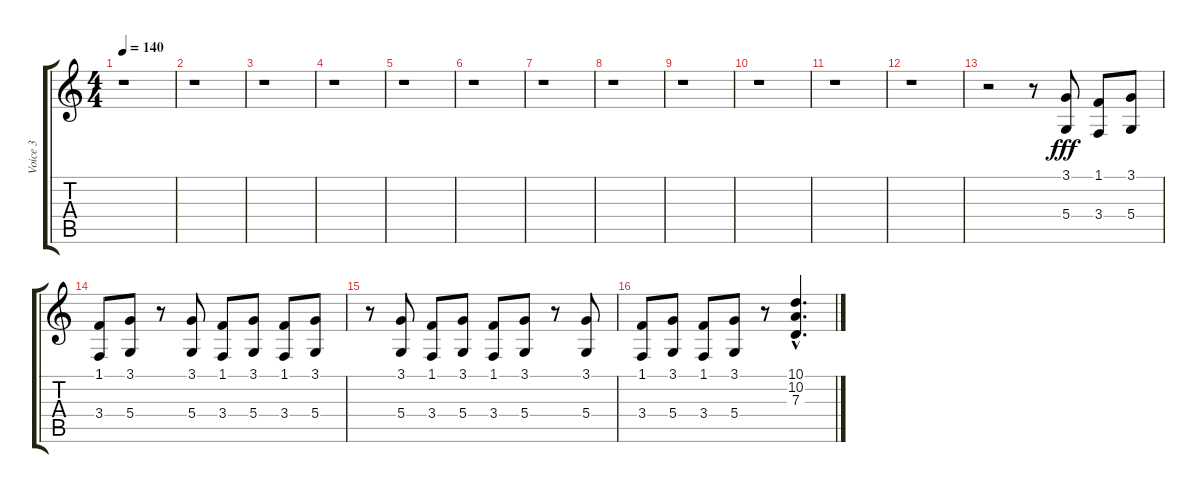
\track ("Voice 3" "Voice 3") {instrument lead6voice}
\staff {score tabs}
\tuning (E4 B3 G3 D3 A2 D2) {hide}
\ts (4 4)
\tempo 140
\clef g2
\ks c
r.1{dy f} |
r.1 |
r.1 |
r.1 |
r.1 |
r.1 |
r.1 |
r.1 |
r.1 |
r.1 |
r.1 |
r.1 |
r.2 r.8 (3.1 5.4).8{dy fff} (1.1 3.4).8 (3.1 5.4).8 |
(1.1 3.4).8 (3.1 5.4).8 r.8 (3.1 5.4).8 (1.1 3.4).8 (3.1 5.4).8 (1.1 3.4).8 (3.1 5.4).8 |
r.8 (3.1 5.4).8 (1.1 3.4).8 (3.1 5.4).8 (1.1 3.4).8 (3.1 5.4).8 r.8 (3.1 5.4).8 |
(1.1 3.4).8 (3.1 5.4).8 (1.1 3.4).8 (3.1 5.4).8 r.8 (10.1{hac} 10.2{hac} 7.3{hac}).4{d}
